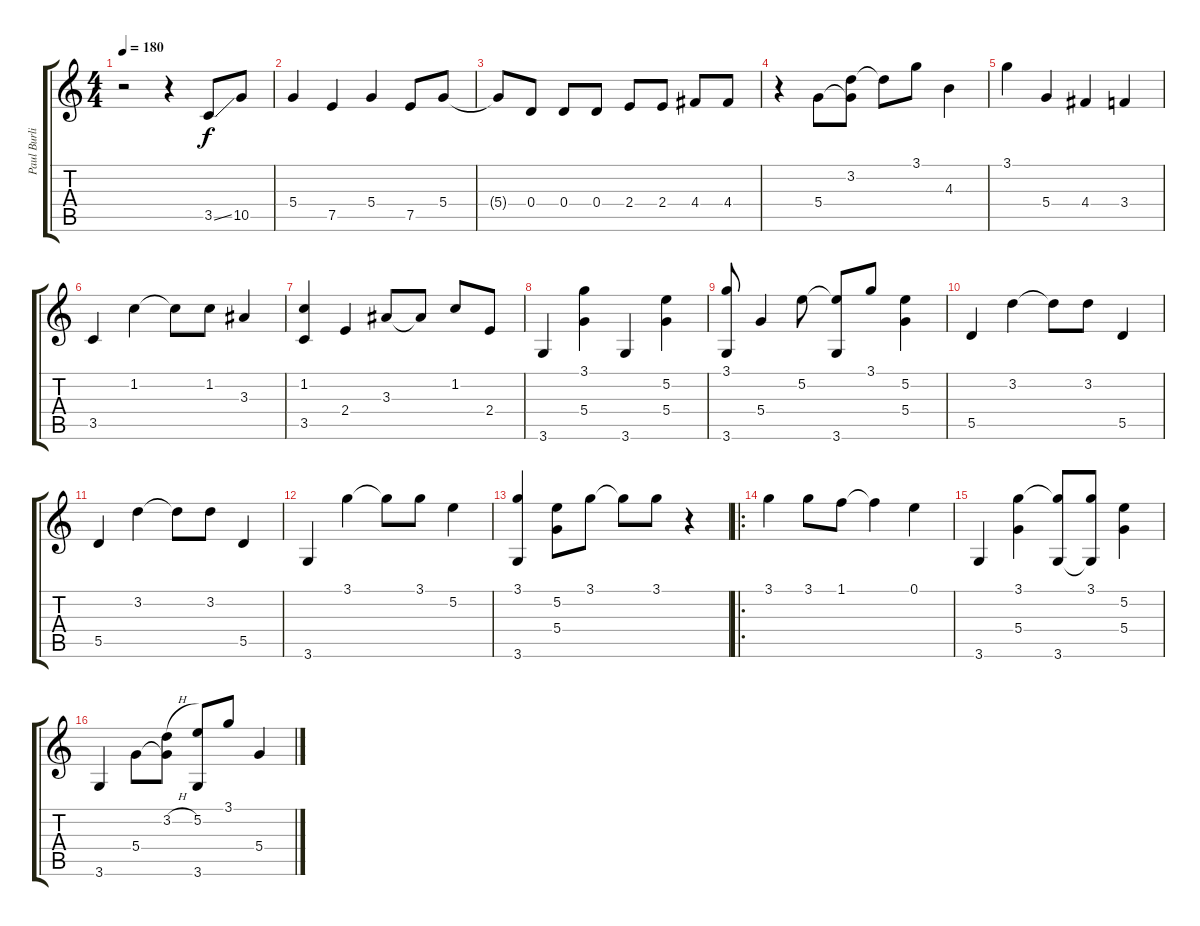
\track ("Paul Burlison" "Paul Burli") {instrument electricguitarjazz}
\staff {score tabs}
\tuning (E4 B3 G3 D3 A2 E2) {hide}
\ts (4 4)
\tempo 180
\clef g2
\ks c
r.2{dy f instrument electricguitarjazz} r.4 3.5{ss}.8 10.5.8 |
5.4.4 7.5.4 5.4.4 7.5.8 5.4.8 |
5.4{t}.8 0.4.8 0.4.8 0.4.8 2.4.8 2.4.8 4.4.8 4.4.8 |
r.4 5.4.8 (3.2 5.4{t}).8 3.2{t}.8 3.1.8 4.3.4 |
3.1.4 5.4.4 4.4.4 3.4.4 |
3.5.4 1.2.4 1.2{t}.8 1.2.8 3.3.4 |
(1.2 3.5).4 2.4.4 3.3.8 3.3{t}.8 1.2.8 2.4.8 |
3.6.4 (3.1 5.4).4 3.6.4 (5.2 5.4).4 |
(3.1 3.6).8 5.4.4 5.2.8 (5.2{t} 3.6).8 3.1.8 (5.2 5.4).4 |
5.5.4 3.2.4 3.2{t}.8 3.2.8 5.5.4 |
5.5.4 3.2.4 3.2{t}.8 3.2.8 5.5.4 |
3.6.4 3.1.4 3.1{t}.8 3.1.8 5.2.4 |
(3.1 3.6).4 (5.2 5.4).8 3.1.8 3.1{t}.8 3.1.8 r.4 |
\ro
3.1.4 3.1.8 1.1.8 1.1{t}.4 0.1.4 |
3.6.4 (3.1 5.4).4 (3.1{t} 3.6).8 (3.1 3.6{t}).8 (5.2 5.4).4 |
3.6.4 5.4.8 (3.2{h} 5.4{t}).8 (5.2 3.6).8 3.1.8 5.4.4
